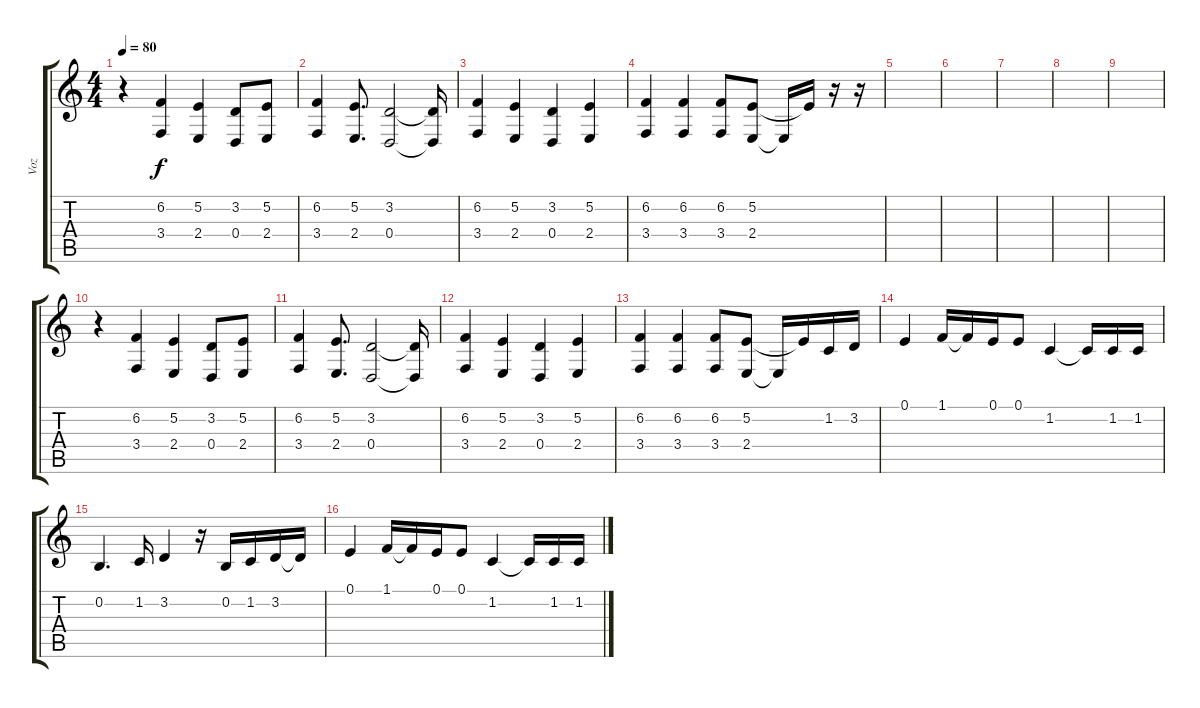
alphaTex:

\track ("Voz" "Voz") {instrument stringensemble1}
\staff {score tabs}
\tuning (E4 B3 G3 D3 A2 E2) {hide}
\ts (4 4)
\tempo 80
\clef g2
\ks c
r.4{dy f} (6.2 3.4).4 (5.2 2.4).4 (3.2 0.4).8 (5.2 2.4).8 |
(6.2 3.4).4 (5.2 2.4).8{d} (3.2 0.4).2 (3.2{t} 0.4{t}).16 |
(6.2 3.4).4 (5.2 2.4).4 (3.2 0.4).4 (5.2 2.4).4 |
(6.2 3.4).4 (6.2 3.4).4 (6.2 3.4).8 (5.2 2.4).8 2.4{t}.16 5.2{t}.16 r.16 r.16 |
|
|
|
|
|
r.4 (6.2 3.4).4 (5.2 2.4).4 (3.2 0.4).8 (5.2 2.4).8 |
(6.2 3.4).4 (5.2 2.4).8{d} (3.2 0.4).2 (3.2{t} 0.4{t}).16 |
(6.2 3.4).4 (5.2 2.4).4 (3.2 0.4).4 (5.2 2.4).4 |
(6.2 3.4).4 (6.2 3.4).4 (6.2 3.4).8 (5.2 2.4).8 2.4{t}.16 5.2{t}.16 1.2.16 3.2.16 |
0.1.4 1.1.16 1.1{t}.16 0.1.16 0.1.8 1.2.4 1.2{t}.16 1.2.16 1.2.16 |
0.2.4{d} 1.2.16 3.2.4 r.16 0.2.16 1.2.16 3.2.16 3.2{t}.16 |
0.1.4 1.1.16 1.1{t}.16 0.1.16 0.1.8 1.2.4 1.2{t}.16 1.2.16 1.2.16
